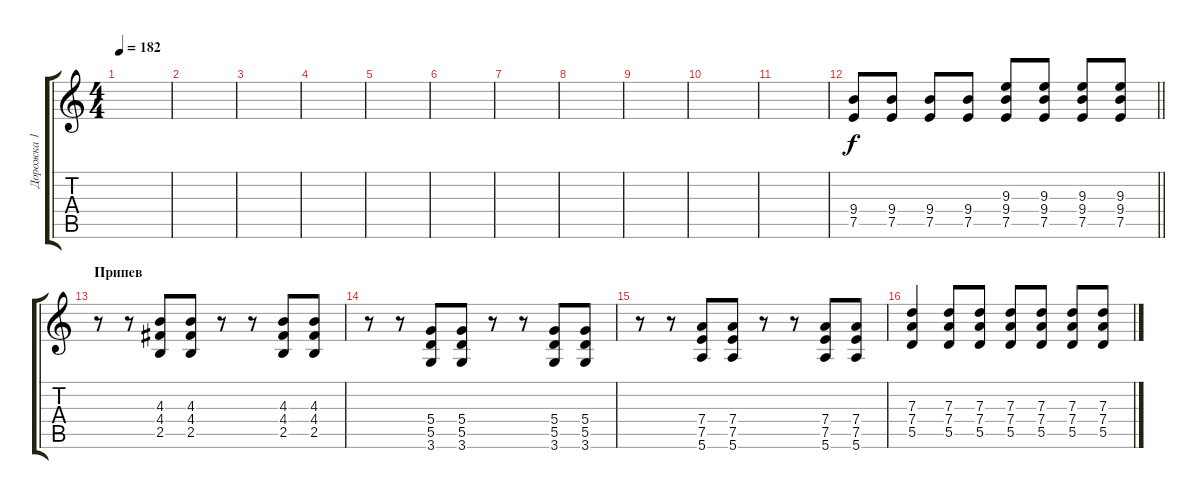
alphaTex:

\track ("Дорожка 1" "Дорожка 1") {instrument distortionguitar}
\staff {score tabs}
\tuning (E4 B3 G3 D3 A2 E2) {hide}
\ts (4 4)
\tempo 182
\clef g2
\ks c
|
|
|
|
|
|
|
|
|
|
|
\barLineRight lightlight
(9.4 7.5).8{volume 11} (9.4 7.5).8 (9.4 7.5).8 (9.4 7.5).8 (9.3 9.4 7.5).8 (9.3 9.4 7.5).8 (9.3 9.4 7.5).8 (9.3 9.4 7.5).8 |
\section ("" "Припев")
r.8 r.8 (4.3 4.4 2.5).8 (4.3 4.4 2.5).8 r.8 r.8 (4.3 4.4 2.5).8 (4.3 4.4 2.5).8 |
r.8 r.8 (5.4 5.5 3.6).8 (5.4 5.5 3.6).8 r.8 r.8 (5.4 5.5 3.6).8 (5.4 5.5 3.6).8 |
r.8 r.8 (7.4 7.5 5.6).8 (7.4 7.5 5.6).8 r.8 r.8 (7.4 7.5 5.6).8 (7.4 7.5 5.6).8 |
(7.3 7.4 5.5).4 (7.3 7.4 5.5).8 (7.3 7.4 5.5).8 (7.3 7.4 5.5).8 (7.3 7.4 5.5).8 (7.3 7.4 5.5).8 (7.3 7.4 5.5).8
